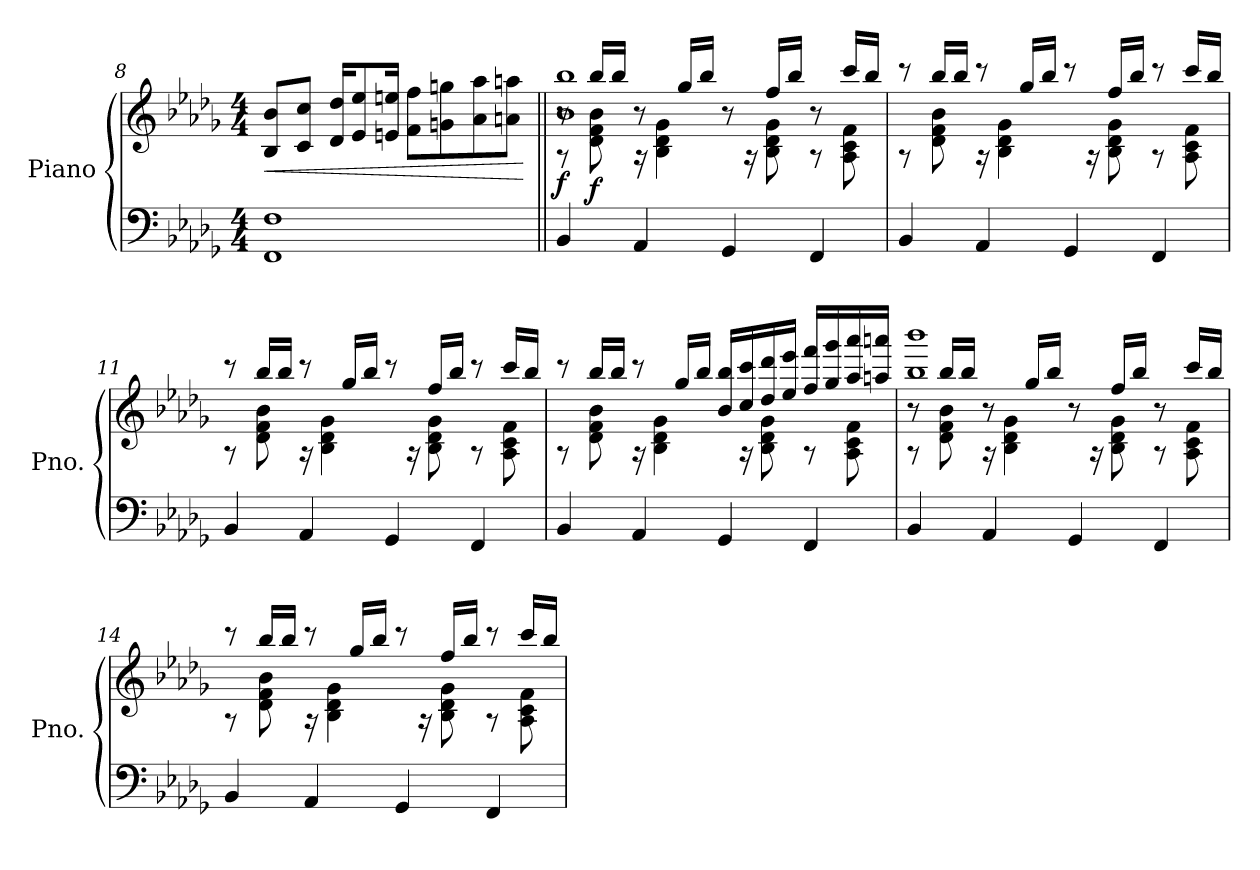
**kern	**kern	**dynam
*part1	*part1	*part1
*staff2	*staff1	*staff1/2
*I"Piano	*	*
*I'Pno.	*	*
*clefF4	*clefG2	*
*k[b-e-a-d-g-]	*k[b-e-a-d-g-]	*
*M4/4	*M4/4	*
=8	=8	=8
!	!	!LO:HP:b
1FF 1F	8B-/ 8b-/L	<
.	8c/ 8cc/J	.
.	16d-/ 16dd-/KL	.
.	8e-/ 8ee-/	.
.	16en/ 16een/Jk	.
.	8f\ 8ff\L	.
.	8gn\ 8ggn\	.
.	8a-\ 8aa-\	.
.	8an\ 8aan\J	.
.	.	[
!!LO:LB:g=z
=9||	=9||	=9||
*	*^	*
*	*	*^	*
!	!	!	!	!LO:DY:b
4BB-/	8rA	1b- 1bb-	8r	f
!	!	!	!	!LO:DY:b
.	8d-\ 8f\ 8b-\	.	16bb-/LL	f
.	.	.	16bb-/JJ	.
4AA-/	16rA	.	8r	.
.	4B-\ 4d-\ 4g-\	.	.	.
.	.	.	16gg-/LL	.
.	.	.	16bb-/JJ	.
4GG-/	.	.	8r	.
.	16rA	.	.	.
.	8B-\ 8d-\ 8g-\	.	16ff/LL	.
.	.	.	16bb-/JJ	.
4FF/	8rA	.	8r	.
.	8A-\ 8c\ 8f\	.	16ccc/LL	.
.	.	.	16bb-/JJ	.
*	*	*v	*v	*
=10	=10	=10	=10
4BB-/	8rA	8rccc	.
.	8d-\ 8f\ 8b-\	16bb-/LL	.
.	.	16bb-/JJ	.
4AA-/	16rA	8rccc	.
.	4B-\ 4d-\ 4g-\	.	.
.	.	16gg-/LL	.
.	.	16bb-/JJ	.
4GG-/	.	8rccc	.
.	16rA	.	.
.	8B-\ 8d-\ 8g-\	16ff/LL	.
.	.	16bb-/JJ	.
4FF/	8rA	8rccc	.
.	8A-\ 8c\ 8f\	16ccc/LL	.
.	.	16bb-/JJ	.
!!LO:LB:g=z	!!
=11	=11	=11	=11
4BB-/	8rA	8rccc	.
.	8d-\ 8f\ 8b-\	16bb-/LL	.
.	.	16bb-/JJ	.
4AA-/	16rA	8rccc	.
.	4B-\ 4d-\ 4g-\	.	.
.	.	16gg-/LL	.
.	.	16bb-/JJ	.
4GG-/	.	8rccc	.
.	16rA	.	.
.	8B-\ 8d-\ 8g-\	16ff/LL	.
.	.	16bb-/JJ	.
4FF/	8rA	8rccc	.
.	8A-\ 8c\ 8f\	16ccc/LL	.
.	.	16bb-/JJ	.
=12	=12	=12	=12
4BB-/	8rA	8rccc	.
.	8d-\ 8f\ 8b-\	16bb-/LL	.
.	.	16bb-/JJ	.
4AA-/	16rA	8rccc	.
.	4B-\ 4d-\ 4g-\	.	.
.	.	16gg-/LL	.
.	.	16bb-/JJ	.
4GG-/	.	16b-/ 16bb-/LL	.
.	16rA	16cc/ 16ccc/	.
.	8B-\ 8d-\ 8g-\	16dd-/ 16ddd-/	.
.	.	16ee-/ 16eee-/JJ	.
4FF/	8rA	16ff/ 16fff/LL	.
.	.	16gg-/ 16ggg-/	.
.	8A-\ 8c\ 8f\	16aa-/ 16aaa-/	.
.	.	16aan/ 16aaan/JJ	.
!!LO:LB:g=z
=13	=13	=13	=13
*	*	*^	*
4BB-/	8rA	1bb- 1bbb-	8r	.
.	8d-\ 8f\ 8b-\	.	16bb-/LL	.
.	.	.	16bb-/JJ	.
4AA-/	16rA	.	8r	.
.	4B-\ 4d-\ 4g-\	.	.	.
.	.	.	16gg-/LL	.
.	.	.	16bb-/JJ	.
4GG-/	.	.	8r	.
.	16rA	.	.	.
.	8B-\ 8d-\ 8g-\	.	16ff/LL	.
.	.	.	16bb-/JJ	.
4FF/	8rA	.	8r	.
.	8A-\ 8c\ 8f\	.	16ccc/LL	.
.	.	.	16bb-/JJ	.
*	*	*v	*v	*
=14	=14	=14	=14
4BB-/	8rA	8rccc	.
.	8d-\ 8f\ 8b-\	16bb-/LL	.
.	.	16bb-/JJ	.
4AA-/	16rA	8rccc	.
.	4B-\ 4d-\ 4g-\	.	.
.	.	16gg-/LL	.
.	.	16bb-/JJ	.
4GG-/	.	8rccc	.
.	16rA	.	.
.	8B-\ 8d-\ 8g-\	16ff/LL	.
.	.	16bb-/JJ	.
4FF/	8rA	8rccc	.
.	8A-\ 8c\ 8f\	16ccc/LL	.
.	.	16bb-/JJ	.
*	*v	*v	*
=	=	=
*-	*-	*-
